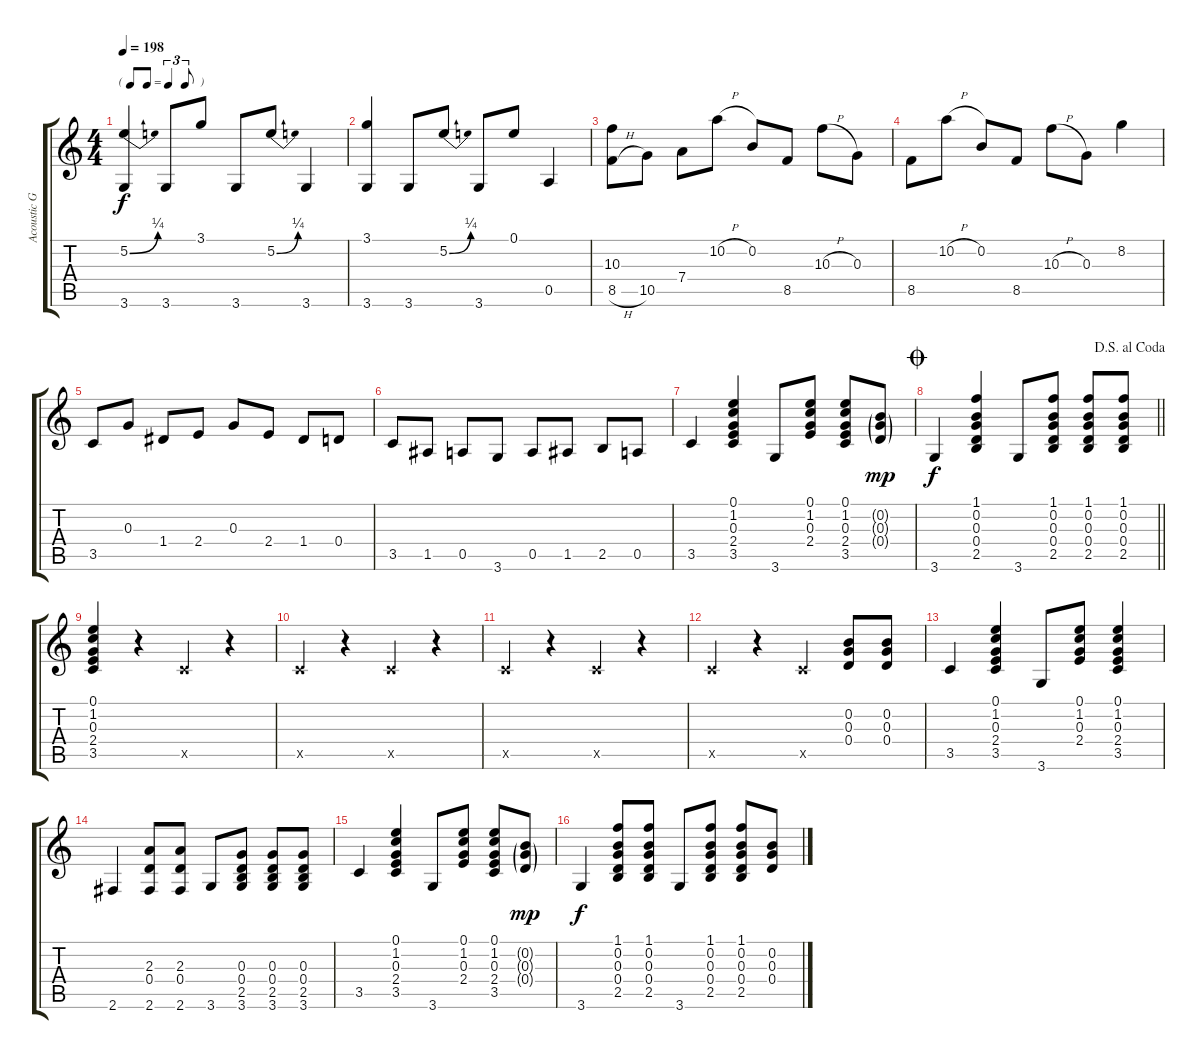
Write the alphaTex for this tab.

\track ("Acoustic Guitar" "Acoustic G") {instrument acousticguitarsteel}
\staff {score tabs}
\tuning (E4 B3 G3 D3 A2 E2) {hide}
\ts (4 4)
\tf triplet8th
\tempo 198
\clef g2
\ks c
(5.2{be (bend 0 0 60 1)} 3.6).4{dy f} 3.6.8 3.1.8 3.6.8 5.2{be (bend 0 0 60 1)}.8 3.6.4 |
(3.1 3.6).4 3.6.8 5.2{be (bend 0 0 60 1)}.8 3.6.8 0.1.8 0.5.4 |
(10.3 8.5{h}).8 10.5.8 7.4.8 10.2{h}.8 0.2.8 8.5.8 10.3{h}.8 0.3.8 |
8.5.8 10.2{h}.8 0.2.8 8.5.8 10.3{h}.8 0.3.8 8.2.4 |
3.5.8 0.3.8 1.4.8 2.4.8 0.3.8 2.4.8 1.4.8 0.4.8 |
3.5.8 1.5.8 0.5.8 3.6.8 0.5.8 1.5.8 2.5.8 0.5.8 |
3.5.4 (0.1 1.2 0.3 2.4 3.5).4 3.6.8 (0.1 1.2 0.3 2.4).8 (0.1 1.2 0.3 2.4 3.5).8 (0.2{g} 0.3{g} 0.4{g}).8{dy mp} |
\jump coda
\jump dalsegnoalcoda
\barLineRight lightlight
3.6.4{dy f} (1.1 0.2 0.3 0.4 2.5).4 3.6.8 (1.1 0.2 0.3 0.4 2.5).8 (1.1 0.2 0.3 0.4 2.5).8 (1.1 0.2 0.3 0.4 2.5).8 |
(0.1 1.2 0.3 2.4 3.5).4 r.4 3.5{x}.4 r.4 |
3.5{x}.4 r.4 3.5{x}.4 r.4 |
3.5{x}.4 r.4 3.5{x}.4 r.4 |
3.5{x}.4 r.4 3.5{x}.4 (0.2 0.3 0.4).8 (0.2 0.3 0.4).8 |
3.5.4 (0.1 1.2 0.3 2.4 3.5).4 3.6.8 (0.1 1.2 0.3 2.4).8 (0.1 1.2 0.3 2.4 3.5).4 |
2.6.4 (2.3 0.4 2.6).8 (2.3 0.4 2.6).8 3.6.8 (0.3 0.4 2.5 3.6).8 (0.3 0.4 2.5 3.6).8 (0.3 0.4 2.5 3.6).8 |
3.5.4 (0.1 1.2 0.3 2.4 3.5).4 3.6.8 (0.1 1.2 0.3 2.4).8 (0.1 1.2 0.3 2.4 3.5).8 (0.2{g} 0.3{g} 0.4{g}).8{dy mp} |
3.6.4{dy f} (1.1 0.2 0.3 0.4 2.5).8 (1.1 0.2 0.3 0.4 2.5).8 3.6.8 (1.1 0.2 0.3 0.4 2.5).8 (1.1 0.2 0.3 0.4 2.5).8 (0.2 0.3 0.4).8
